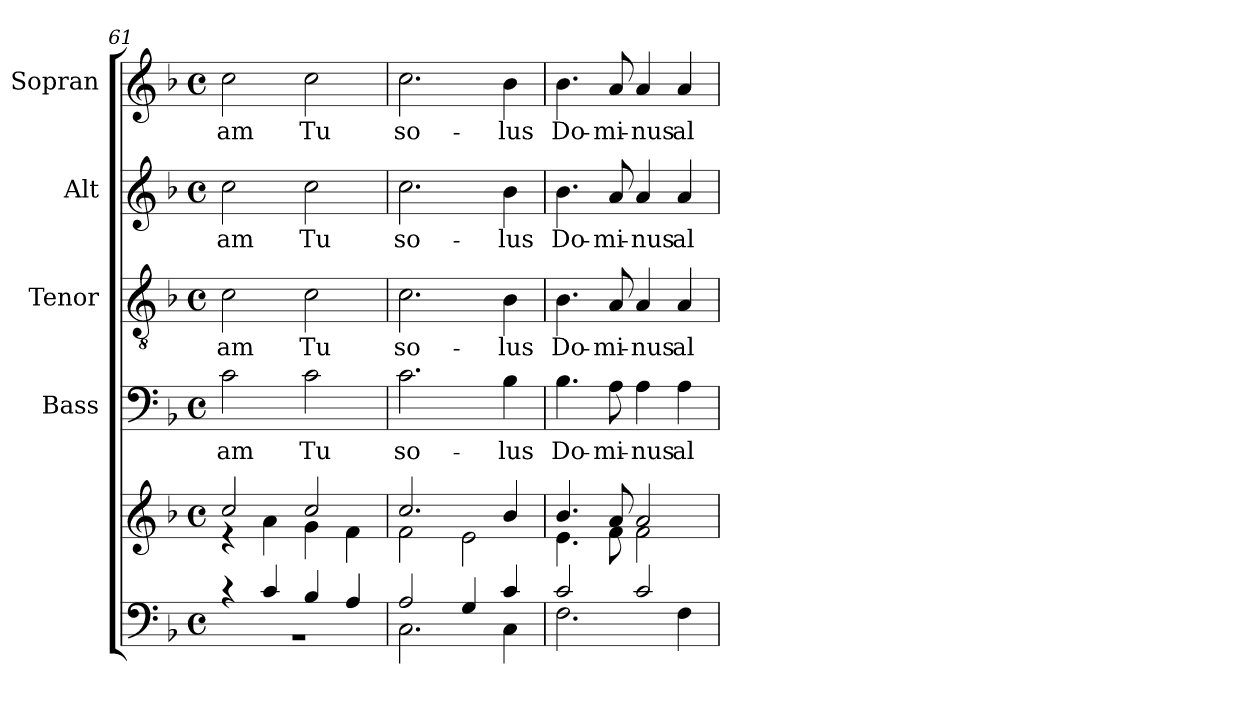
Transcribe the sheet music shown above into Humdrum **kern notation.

**kern	**kern	**kern	**text	**kern	**text	**kern	**text	**kern	**text
*part5	*part5	*part4	*part4	*part3	*part3	*part2	*part2	*part1	*part1
*staff6	*staff5	*staff4	*staff4	*staff3	*staff3	*staff2	*staff2	*staff1	*staff1
*	*	*I"Bass	*	*I"Tenor	*	*I"Alt	*	*I"Sopran	*
*	*	*I'B.	*	*I'T.	*	*I'A.	*	*I'S.	*
*clefF4	*clefG2	*clefF4	*	*clefGv2	*	*clefG2	*	*clefG2	*
*k[b-]	*k[b-]	*k[b-]	*	*k[b-]	*	*k[b-]	*	*k[b-]	*
*F:	*F:	*F:	*	*F:	*	*F:	*	*F:	*
*M4/4	*M4/4	*M4/4	*	*M4/4	*	*M4/4	*	*M4/4	*
*met(c)	*met(c)	*met(c)	*	*met(c)	*	*met(c)	*	*met(c)	*
=61	=61	=61	=61	=61	=61	=61	=61	=61	=61
*^	*^	*	*	*	*	*	*	*	*
!	!	!	!	!	!LO:LY:b	!	!LO:LY:b	!	!LO:LY:b	!	!LO:LY:b
4rc	1rBB	2cc/	4re	2c\	-am	2c\	-am	2cc\	-am	2cc\	-am
4c/	.	.	4a\	.	.	.	.	.	.	.	.
!	!	!	!	!	!LO:LY:b	!	!LO:LY:b	!	!LO:LY:b	!	!LO:LY:b
4B-/	.	2cc/	4g\	2c\	Tu	2c\	Tu	2cc\	Tu	2cc\	Tu
4A/	.	.	4f\	.	.	.	.	.	.	.	.
=62	=62	=62	=62	=62	=62	=62	=62	=62	=62	=62	=62
!	!	!	!	!	!LO:LY:b	!	!LO:LY:b	!	!LO:LY:b	!	!LO:LY:b
2A/	2.C\	2.cc/	2f\	2.c\	so-	2.c\	so-	2.cc\	so-	2.cc\	so-
4G/	.	.	2e\	.	.	.	.	.	.	.	.
!	!	!	!	!	!LO:LY:b	!	!LO:LY:b	!	!LO:LY:b	!	!LO:LY:b
4c/	4C\	4b-/	.	4B-\	-lus	4B-\	-lus	4b-\	-lus	4b-\	-lus
!!LO:LB:g=z
=63	=63	=63	=63	=63	=63	=63	=63	=63	=63	=63	=63
!	!	!	!	!	!LO:LY:b	!	!LO:LY:b	!	!LO:LY:b	!	!LO:LY:b
2c/	2.F\	4.b-/	4.e\	4.B-\	Do-	4.B-\	Do-	4.b-\	Do-	4.b-\	Do-
!	!	!	!	!	!LO:LY:b	!	!LO:LY:b	!	!LO:LY:b	!	!LO:LY:b
.	.	8a/	8f\	8A\	-mi-	8A/	-mi-	8a/	-mi-	8a/	-mi-
!	!	!	!	!	!LO:LY:b	!	!LO:LY:b	!	!LO:LY:b	!	!LO:LY:b
2c/	.	2a/	2f\	4A\	-nus	4A/	-nus	4a/	-nus	4a/	-nus
!	!	!	!	!	!LO:LY:b	!	!LO:LY:b	!	!LO:LY:b	!	!LO:LY:b
.	4F\	.	.	4A\	al-	4A/	al-	4a/	al-	4a/	al-
*v	*v	*	*	*	*	*	*	*	*	*	*
*	*v	*v	*	*	*	*	*	*	*	*
=	=	=	=	=	=	=	=	=	=
*-	*-	*-	*-	*-	*-	*-	*-	*-	*-
